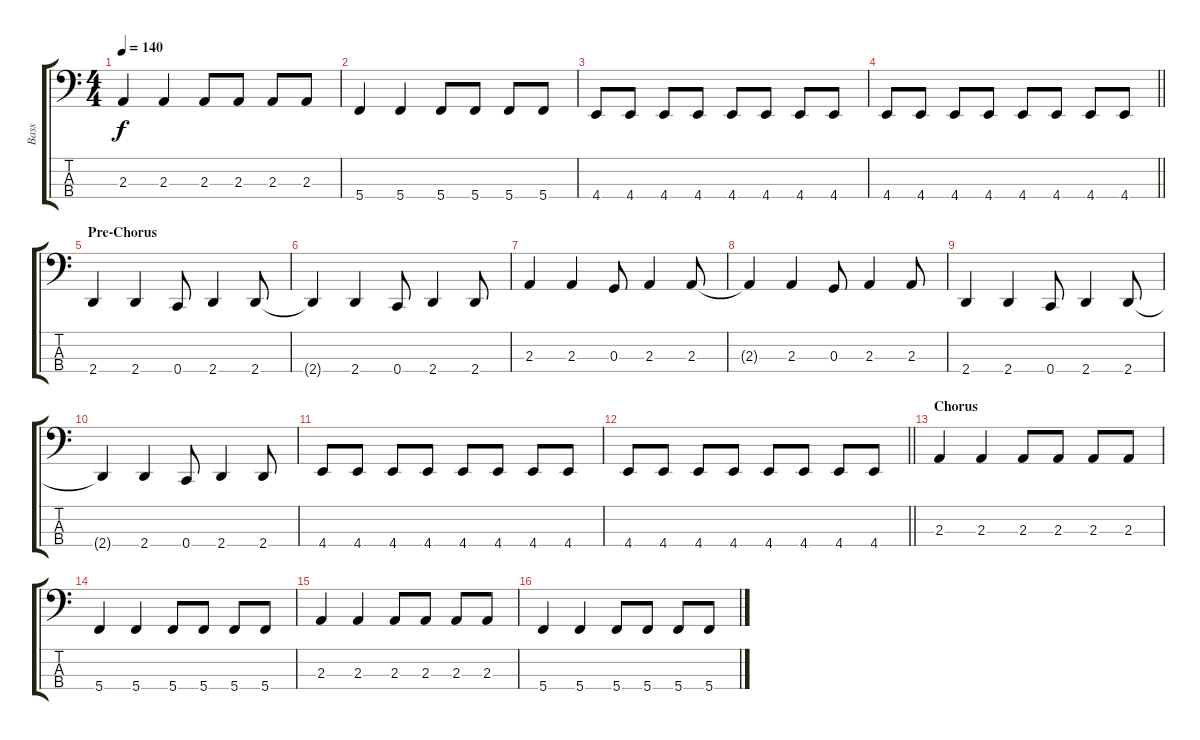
\track ("Bass" "Bass") {instrument electricbasspick}
\staff {score tabs}
\tuning (F2 C2 G1 C1) {hide}
\ts (4 4)
\tempo 140
\clef f4
\ks c
2.3.4{dy f} 2.3.4 2.3.8 2.3.8 2.3.8 2.3.8 |
5.4.4 5.4.4 5.4.8 5.4.8 5.4.8 5.4.8 |
4.4.8 4.4.8 4.4.8 4.4.8 4.4.8 4.4.8 4.4.8 4.4.8 |
\barLineRight lightlight
4.4.8 4.4.8 4.4.8 4.4.8 4.4.8 4.4.8 4.4.8 4.4.8 |
\section ("" "Pre-Chorus")
2.4.4 2.4.4 0.4.8 2.4.4 2.4.8 |
2.4{t}.4 2.4.4 0.4.8 2.4.4 2.4.8 |
2.3.4 2.3.4 0.3.8 2.3.4 2.3.8 |
2.3{t}.4 2.3.4 0.3.8 2.3.4 2.3.8 |
2.4.4 2.4.4 0.4.8 2.4.4 2.4.8 |
2.4{t}.4 2.4.4 0.4.8 2.4.4 2.4.8 |
4.4.8 4.4.8 4.4.8 4.4.8 4.4.8 4.4.8 4.4.8 4.4.8 |
\barLineRight lightlight
4.4.8 4.4.8 4.4.8 4.4.8 4.4.8 4.4.8 4.4.8 4.4.8 |
\section ("" "Chorus")
2.3.4 2.3.4 2.3.8 2.3.8 2.3.8 2.3.8 |
5.4.4 5.4.4 5.4.8 5.4.8 5.4.8 5.4.8 |
2.3.4 2.3.4 2.3.8 2.3.8 2.3.8 2.3.8 |
5.4.4 5.4.4 5.4.8 5.4.8 5.4.8 5.4.8
